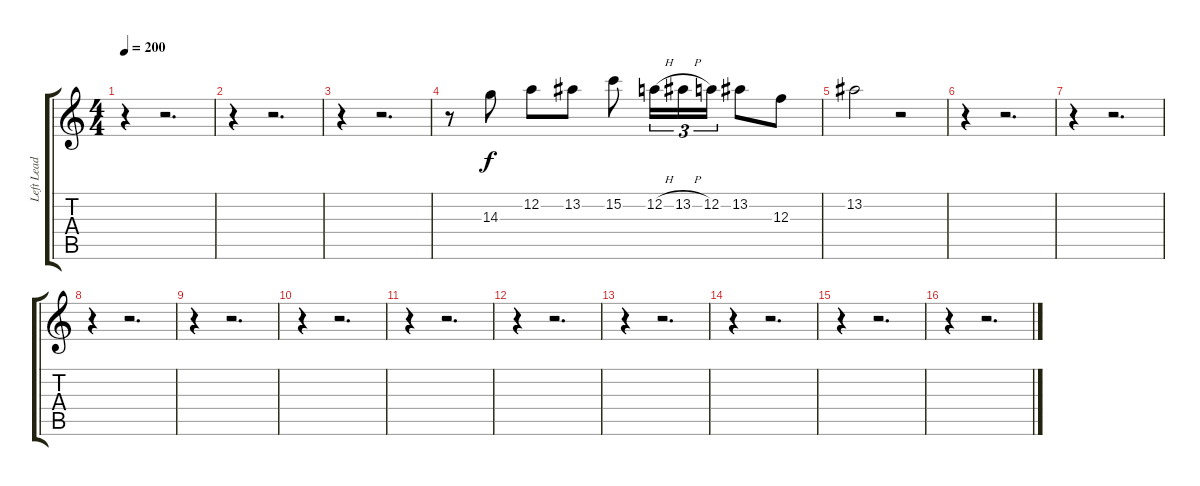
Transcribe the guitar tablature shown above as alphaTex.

\track ("Left Lead Gtr" "Left Lead ") {instrument overdrivenguitar}
\staff {score tabs}
\tuning (D4 A3 F3 C3 G2 D2) {hide}
\ts (4 4)
\tempo 200
\clef g2
\ks c
r.4{dy f} r.2{d} |
r.4 r.2{d} |
r.4 r.2{d} |
r.8 14.3.8 12.2.8 13.2.8 15.2.8 12.2{h}.16{tu (3 2)} 13.2{h}.16{tu (3 2)} 12.2.16{tu (3 2)} 13.2.8 12.3.8 |
13.2.2 r.2 |
r.4 r.2{d} |
r.4 r.2{d} |
r.4 r.2{d} |
r.4 r.2{d} |
r.4 r.2{d} |
r.4 r.2{d} |
r.4 r.2{d} |
r.4 r.2{d} |
r.4 r.2{d} |
r.4 r.2{d} |
r.4 r.2{d}
